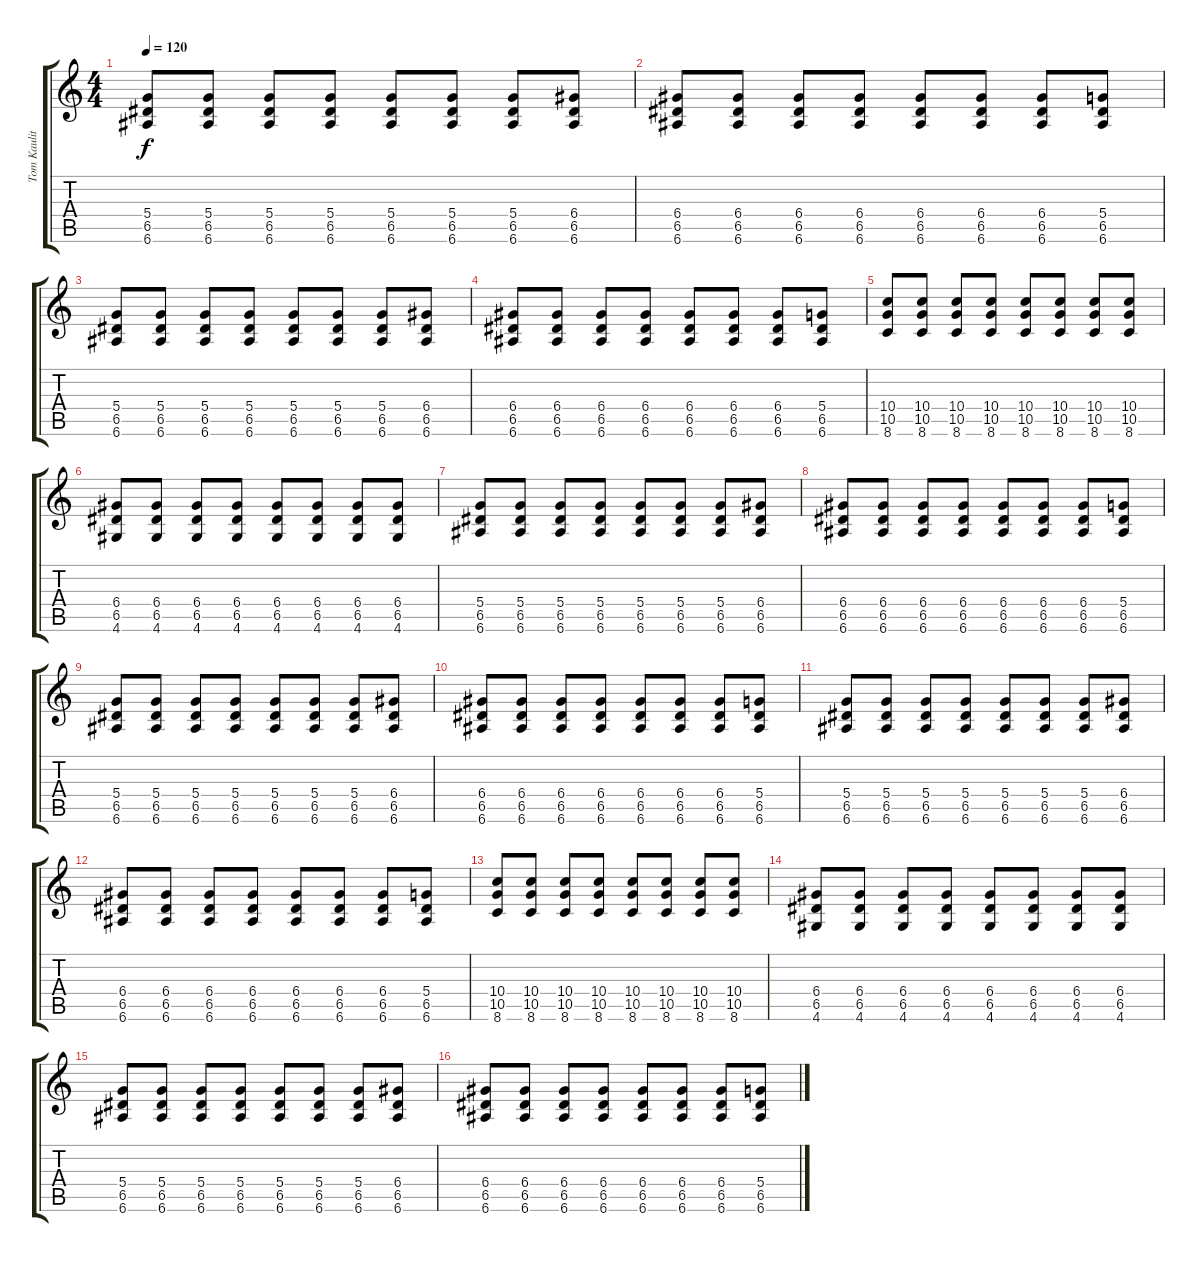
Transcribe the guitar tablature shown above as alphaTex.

\track ("Tom Kaulitz" "Tom Kaulit") {instrument electricguitarclean}
\staff {score tabs}
\tuning (E4 B3 G3 D3 A2 E2) {hide}
\ts (4 4)
\tempo 120
\clef g2
\ks c
(5.4 6.5 6.6).8{dy f} (5.4 6.5 6.6).8 (5.4 6.5 6.6).8 (5.4 6.5 6.6).8 (5.4 6.5 6.6).8 (5.4 6.5 6.6).8 (5.4 6.5 6.6).8 (6.4 6.5 6.6).8 |
(6.4 6.5 6.6).8 (6.4 6.5 6.6).8 (6.4 6.5 6.6).8 (6.4 6.5 6.6).8 (6.4 6.5 6.6).8 (6.4 6.5 6.6).8 (6.4 6.5 6.6).8 (5.4 6.5 6.6).8 |
(5.4 6.5 6.6).8 (5.4 6.5 6.6).8 (5.4 6.5 6.6).8 (5.4 6.5 6.6).8 (5.4 6.5 6.6).8 (5.4 6.5 6.6).8 (5.4 6.5 6.6).8 (6.4 6.5 6.6).8 |
(6.4 6.5 6.6).8 (6.4 6.5 6.6).8 (6.4 6.5 6.6).8 (6.4 6.5 6.6).8 (6.4 6.5 6.6).8 (6.4 6.5 6.6).8 (6.4 6.5 6.6).8 (5.4 6.5 6.6).8 |
(10.4 10.5 8.6).8 (10.4 10.5 8.6).8 (10.4 10.5 8.6).8 (10.4 10.5 8.6).8 (10.4 10.5 8.6).8 (10.4 10.5 8.6).8 (10.4 10.5 8.6).8 (10.4 10.5 8.6).8 |
(6.4 6.5 4.6).8 (6.4 6.5 4.6).8 (6.4 6.5 4.6).8 (6.4 6.5 4.6).8 (6.4 6.5 4.6).8 (6.4 6.5 4.6).8 (6.4 6.5 4.6).8 (6.4 6.5 4.6).8 |
(5.4 6.5 6.6).8 (5.4 6.5 6.6).8 (5.4 6.5 6.6).8 (5.4 6.5 6.6).8 (5.4 6.5 6.6).8 (5.4 6.5 6.6).8 (5.4 6.5 6.6).8 (6.4 6.5 6.6).8 |
(6.4 6.5 6.6).8 (6.4 6.5 6.6).8 (6.4 6.5 6.6).8 (6.4 6.5 6.6).8 (6.4 6.5 6.6).8 (6.4 6.5 6.6).8 (6.4 6.5 6.6).8 (5.4 6.5 6.6).8 |
(5.4 6.5 6.6).8 (5.4 6.5 6.6).8 (5.4 6.5 6.6).8 (5.4 6.5 6.6).8 (5.4 6.5 6.6).8 (5.4 6.5 6.6).8 (5.4 6.5 6.6).8 (6.4 6.5 6.6).8 |
(6.4 6.5 6.6).8 (6.4 6.5 6.6).8 (6.4 6.5 6.6).8 (6.4 6.5 6.6).8 (6.4 6.5 6.6).8 (6.4 6.5 6.6).8 (6.4 6.5 6.6).8 (5.4 6.5 6.6).8 |
(5.4 6.5 6.6).8 (5.4 6.5 6.6).8 (5.4 6.5 6.6).8 (5.4 6.5 6.6).8 (5.4 6.5 6.6).8 (5.4 6.5 6.6).8 (5.4 6.5 6.6).8 (6.4 6.5 6.6).8 |
(6.4 6.5 6.6).8 (6.4 6.5 6.6).8 (6.4 6.5 6.6).8 (6.4 6.5 6.6).8 (6.4 6.5 6.6).8 (6.4 6.5 6.6).8 (6.4 6.5 6.6).8 (5.4 6.5 6.6).8 |
(10.4 10.5 8.6).8 (10.4 10.5 8.6).8 (10.4 10.5 8.6).8 (10.4 10.5 8.6).8 (10.4 10.5 8.6).8 (10.4 10.5 8.6).8 (10.4 10.5 8.6).8 (10.4 10.5 8.6).8 |
(6.4 6.5 4.6).8 (6.4 6.5 4.6).8 (6.4 6.5 4.6).8 (6.4 6.5 4.6).8 (6.4 6.5 4.6).8 (6.4 6.5 4.6).8 (6.4 6.5 4.6).8 (6.4 6.5 4.6).8 |
(5.4 6.5 6.6).8 (5.4 6.5 6.6).8 (5.4 6.5 6.6).8 (5.4 6.5 6.6).8 (5.4 6.5 6.6).8 (5.4 6.5 6.6).8 (5.4 6.5 6.6).8 (6.4 6.5 6.6).8 |
(6.4 6.5 6.6).8 (6.4 6.5 6.6).8 (6.4 6.5 6.6).8 (6.4 6.5 6.6).8 (6.4 6.5 6.6).8 (6.4 6.5 6.6).8 (6.4 6.5 6.6).8 (5.4 6.5 6.6).8
